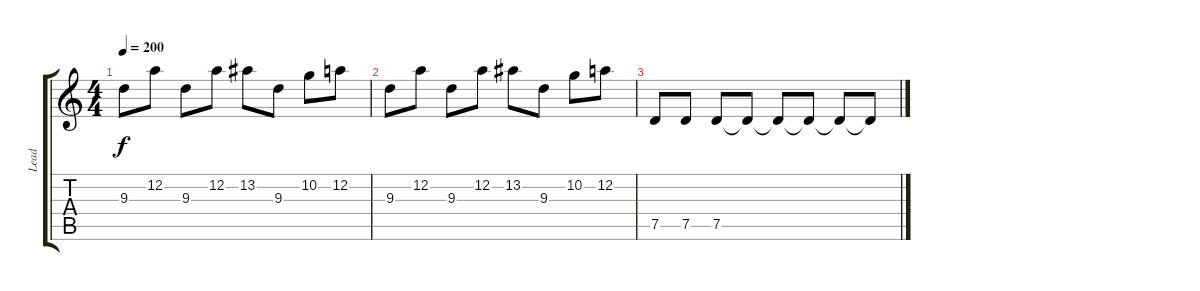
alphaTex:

\track ("Lead" "Lead") {instrument distortionguitar}
\staff {score tabs}
\tuning (D4 A3 F3 C3 G2 D2) {hide}
\ts (4 4)
\tempo 200
\clef g2
\ks c
9.3.8{dy f} 12.2.8 9.3.8 12.2.8 13.2.8 9.3.8 10.2.8 12.2.8 |
9.3.8 12.2.8 9.3.8 12.2.8 13.2.8 9.3.8 10.2.8 12.2.8 |
7.5.8 7.5.8 7.5.8 7.5{t}.8 7.5{t}.8 7.5{t}.8 7.5{t}.8 7.5{t}.8
